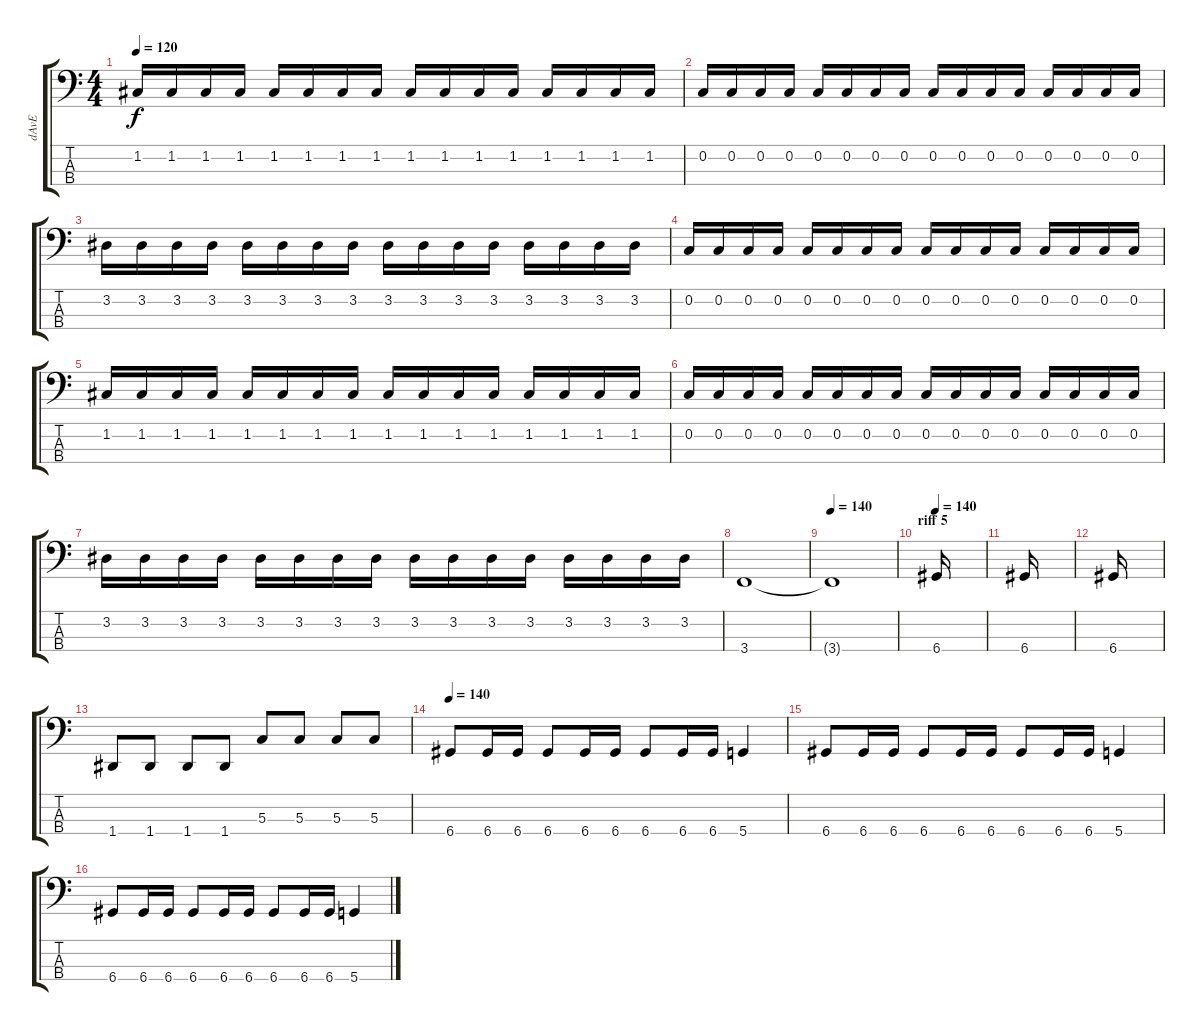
\track ("dAvE" "dAvE") {instrument electricbassfinger}
\staff {score tabs}
\tuning (F2 C2 G1 D1) {hide}
\ts (4 4)
\tempo 120
\clef f4
\ks c
1.2.16{dy f} 1.2.16 1.2.16 1.2.16 1.2.16 1.2.16 1.2.16 1.2.16 1.2.16 1.2.16 1.2.16 1.2.16 1.2.16 1.2.16 1.2.16 1.2.16 |
0.2.16 0.2.16 0.2.16 0.2.16 0.2.16 0.2.16 0.2.16 0.2.16 0.2.16 0.2.16 0.2.16 0.2.16 0.2.16 0.2.16 0.2.16 0.2.16 |
3.2.16 3.2.16 3.2.16 3.2.16 3.2.16 3.2.16 3.2.16 3.2.16 3.2.16 3.2.16 3.2.16 3.2.16 3.2.16 3.2.16 3.2.16 3.2.16 |
0.2.16 0.2.16 0.2.16 0.2.16 0.2.16 0.2.16 0.2.16 0.2.16 0.2.16 0.2.16 0.2.16 0.2.16 0.2.16 0.2.16 0.2.16 0.2.16 |
1.2.16 1.2.16 1.2.16 1.2.16 1.2.16 1.2.16 1.2.16 1.2.16 1.2.16 1.2.16 1.2.16 1.2.16 1.2.16 1.2.16 1.2.16 1.2.16 |
0.2.16 0.2.16 0.2.16 0.2.16 0.2.16 0.2.16 0.2.16 0.2.16 0.2.16 0.2.16 0.2.16 0.2.16 0.2.16 0.2.16 0.2.16 0.2.16 |
3.2.16 3.2.16 3.2.16 3.2.16 3.2.16 3.2.16 3.2.16 3.2.16 3.2.16 3.2.16 3.2.16 3.2.16 3.2.16 3.2.16 3.2.16 3.2.16 |
3.4.1 |
\tempo 140
3.4{t}.1 |
\section ("" "riff 5 ")
\tempo 140
6.4.16 |
6.4.16 |
6.4.16 |
1.4.8 1.4.8 1.4.8 1.4.8 5.3.8 5.3.8 5.3.8 5.3.8 |
\tempo 140
6.4.8 6.4.16 6.4.16 6.4.8 6.4.16 6.4.16 6.4.8 6.4.16 6.4.16 5.4.4 |
6.4.8 6.4.16 6.4.16 6.4.8 6.4.16 6.4.16 6.4.8 6.4.16 6.4.16 5.4.4 |
6.4.8 6.4.16 6.4.16 6.4.8 6.4.16 6.4.16 6.4.8 6.4.16 6.4.16 5.4.4
